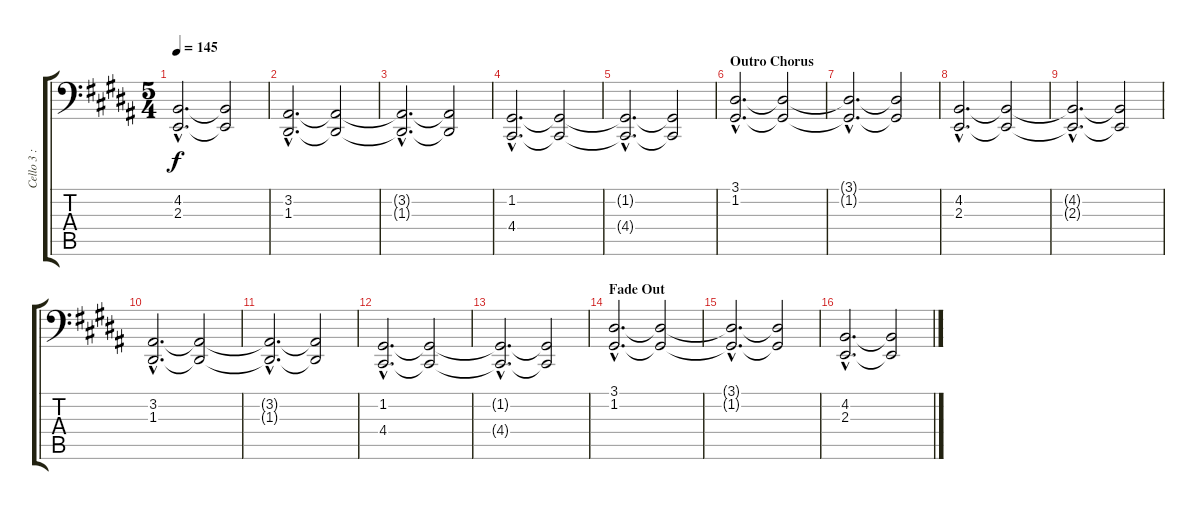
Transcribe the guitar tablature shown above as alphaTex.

\track ("Cello 3 : Bass" "Cello 3 : ") {instrument cello}
\staff {score tabs}
\tuning (C3 G2 D2 A1 E1 B0) {hide}
\ts (5 4)
\tempo 145
\clef f4
\ks b
(4.2{hac t} 2.3{hac t}).2{d dy f} (4.2{t} 2.3{t}).2 |
(3.2{hac} 1.3{hac}).2{d} (3.2{t} 1.3{t}).2 |
(3.2{hac t} 1.3{hac t}).2{d} (3.2{t} 1.3{t}).2 |
(1.2{hac} 4.4{hac}).2{d} (1.2{t} 4.4{t}).2 |
(1.2{hac t} 4.4{hac t}).2{d} (1.2{t} 4.4{t}).2 |
\section ("" "Outro Chorus")
(3.1{hac} 1.2{hac}).2{d} (3.1{t} 1.2{t}).2 |
(3.1{hac t} 1.2{hac t}).2{d} (3.1{t} 1.2{t}).2 |
(4.2{hac} 2.3{hac}).2{d} (4.2{t} 2.3{t}).2 |
(4.2{hac t} 2.3{hac t}).2{d} (4.2{t} 2.3{t}).2 |
(3.2{hac} 1.3{hac}).2{d} (3.2{t} 1.3{t}).2 |
(3.2{hac t} 1.3{hac t}).2{d} (3.2{t} 1.3{t}).2 |
(1.2{hac} 4.4{hac}).2{d} (1.2{t} 4.4{t}).2 |
(1.2{hac t} 4.4{hac t}).2{d} (1.2{t} 4.4{t}).2 |
\section ("" "Fade Out")
(3.1{hac} 1.2{hac}).2{d} (3.1{t} 1.2{t}).2 |
(3.1{hac t} 1.2{hac t}).2{d} (3.1{t} 1.2{t}).2 |
(4.2{hac} 2.3{hac}).2{d} (4.2{t} 2.3{t}).2
